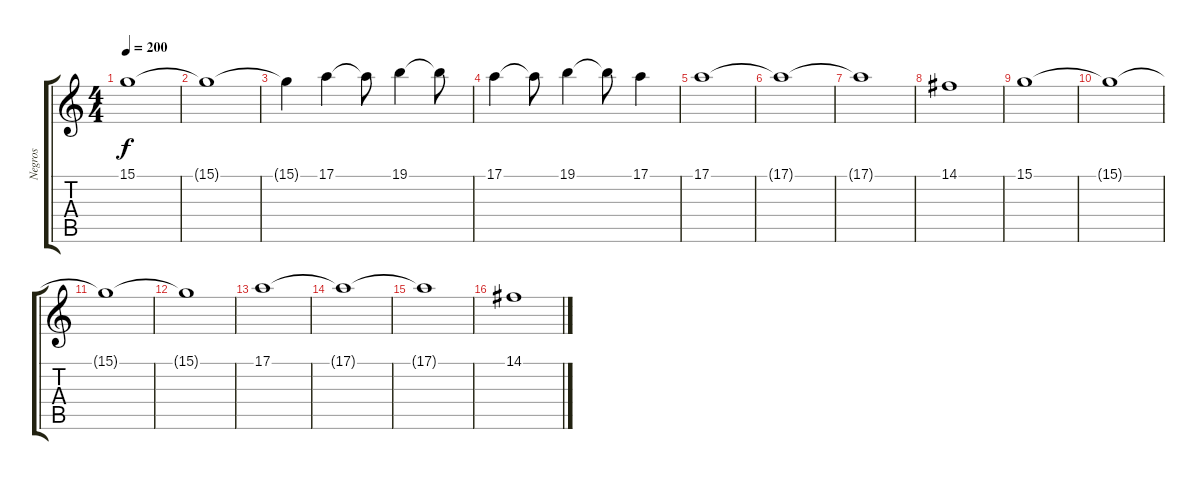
\track ("Negros" "Negros") {instrument rockorgan}
\staff {score tabs}
\tuning (E4 B3 G3 D3 A2 E2) {hide}
\ts (4 4)
\tempo 200
\clef g2
\ks c
15.1.1{dy f} |
15.1{t}.1 |
15.1{t}.4 17.1.4 17.1{t}.8 19.1.4 19.1{t}.8 |
17.1.4 17.1{t}.8 19.1.4 19.1{t}.8 17.1.4 |
17.1.1 |
17.1{t}.1 |
17.1{t}.1 |
14.1.1 |
15.1.1 |
15.1{t}.1 |
15.1{t}.1 |
15.1{t}.1 |
17.1.1 |
17.1{t}.1 |
17.1{t}.1 |
14.1.1
